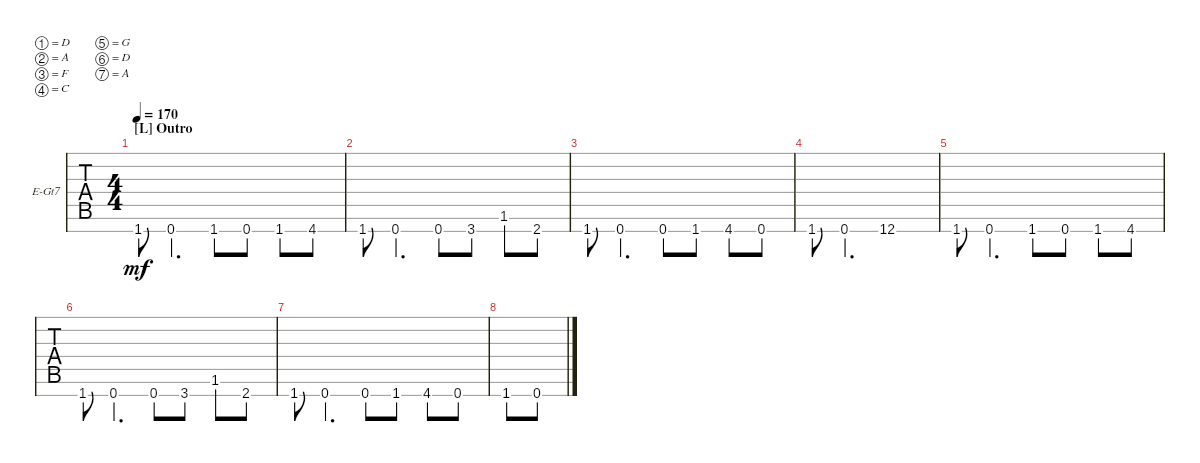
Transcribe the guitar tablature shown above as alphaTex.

\defaultSystemsLayout 4
\bracketExtendMode groupsimilarinstruments
\firstSystemTrackNameOrientation horizontal
\otherSystemsTrackNameOrientation horizontal
\track ("Munky" "E-Gt7") {instrument distortionguitar}
\staff {tabs}
\tuning (D4 A3 F3 C3 G2 D2 A1)
\ts (4 4)
\section ("L" "Outro")
\tempo 170
\clef g2
\ks c
1.7.8{dy mf} 0.7.4{d} 1.7.8 0.7.8 1.7.8 4.7.8 |
1.7.8 0.7.4{d} 0.7.8 3.7.8 1.6.8 2.7.8 |
1.7.8 0.7.4{d} 0.7.8 1.7.8 4.7.8 0.7.8 |
1.7.8 0.7.4{d} 12.7.1 |
1.7.8 0.7.4{d} 1.7.8 0.7.8 1.7.8 4.7.8 |
1.7.8 0.7.4{d} 0.7.8 3.7.8 1.6.8 2.7.8 |
1.7.8 0.7.4{d} 0.7.8 1.7.8 4.7.8 0.7.8 |
1.7.8 0.7.8
